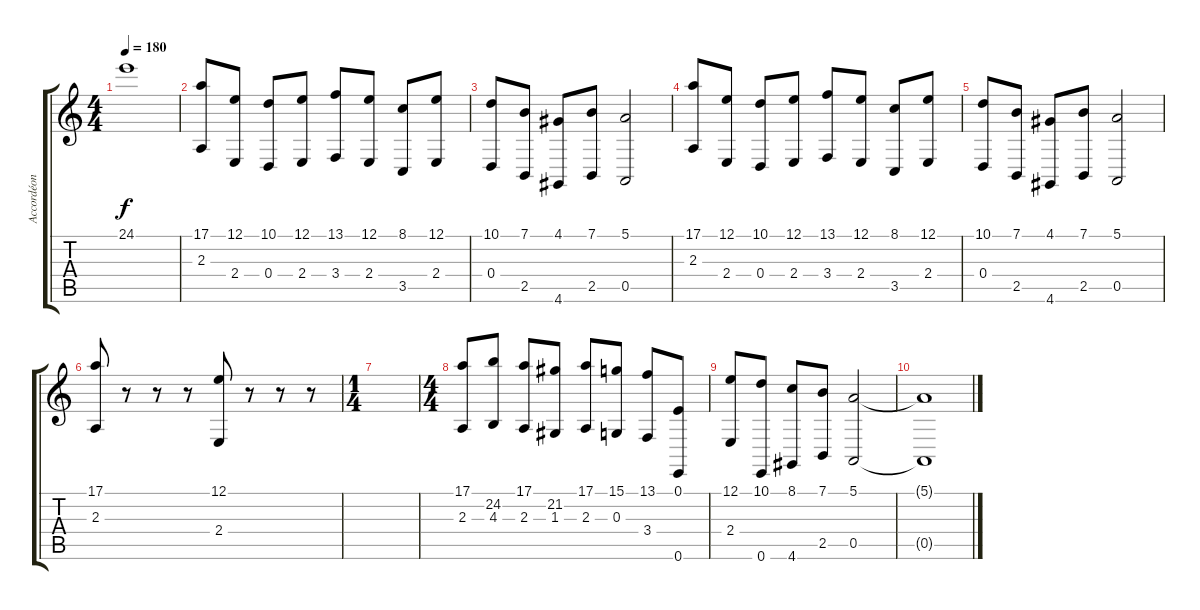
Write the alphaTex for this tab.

\track ("Accordéon" "Accordéon") {instrument accordion}
\staff {score tabs}
\tuning (E4 B3 G3 D3 A2 E2) {hide}
\ts (4 4)
\tempo 180
\clef g2
\ks c
24.1.1{dy f} |
(17.1 2.3).8 (12.1 2.4).8 (10.1 0.4).8 (12.1 2.4).8 (13.1 3.4).8 (12.1 2.4).8 (8.1 3.5).8 (12.1 2.4).8 |
(10.1 0.4).8 (7.1 2.5).8 (4.1 4.6).8 (7.1 2.5).8 (5.1 0.5).2 |
(17.1 2.3).8 (12.1 2.4).8 (10.1 0.4).8 (12.1 2.4).8 (13.1 3.4).8 (12.1 2.4).8 (8.1 3.5).8 (12.1 2.4).8 |
(10.1 0.4).8 (7.1 2.5).8 (4.1 4.6).8 (7.1 2.5).8 (5.1 0.5).2 |
(17.1 2.3).8 r.8 r.8 r.8 (12.1 2.4).8 r.8 r.8 r.8 |
\ts (1 4)
|
\ts (4 4)
(17.1 2.3).8 (24.2 4.3).8 (17.1 2.3).8 (21.2 1.3).8 (17.1 2.3).8 (15.1 0.3).8 (13.1 3.4).8 (0.1 0.6).8 |
(12.1 2.4).8 (10.1 0.6).8 (8.1 4.6).8 (7.1 2.5).8 (5.1 0.5).2 |
(5.1{t} 0.5{t}).1
